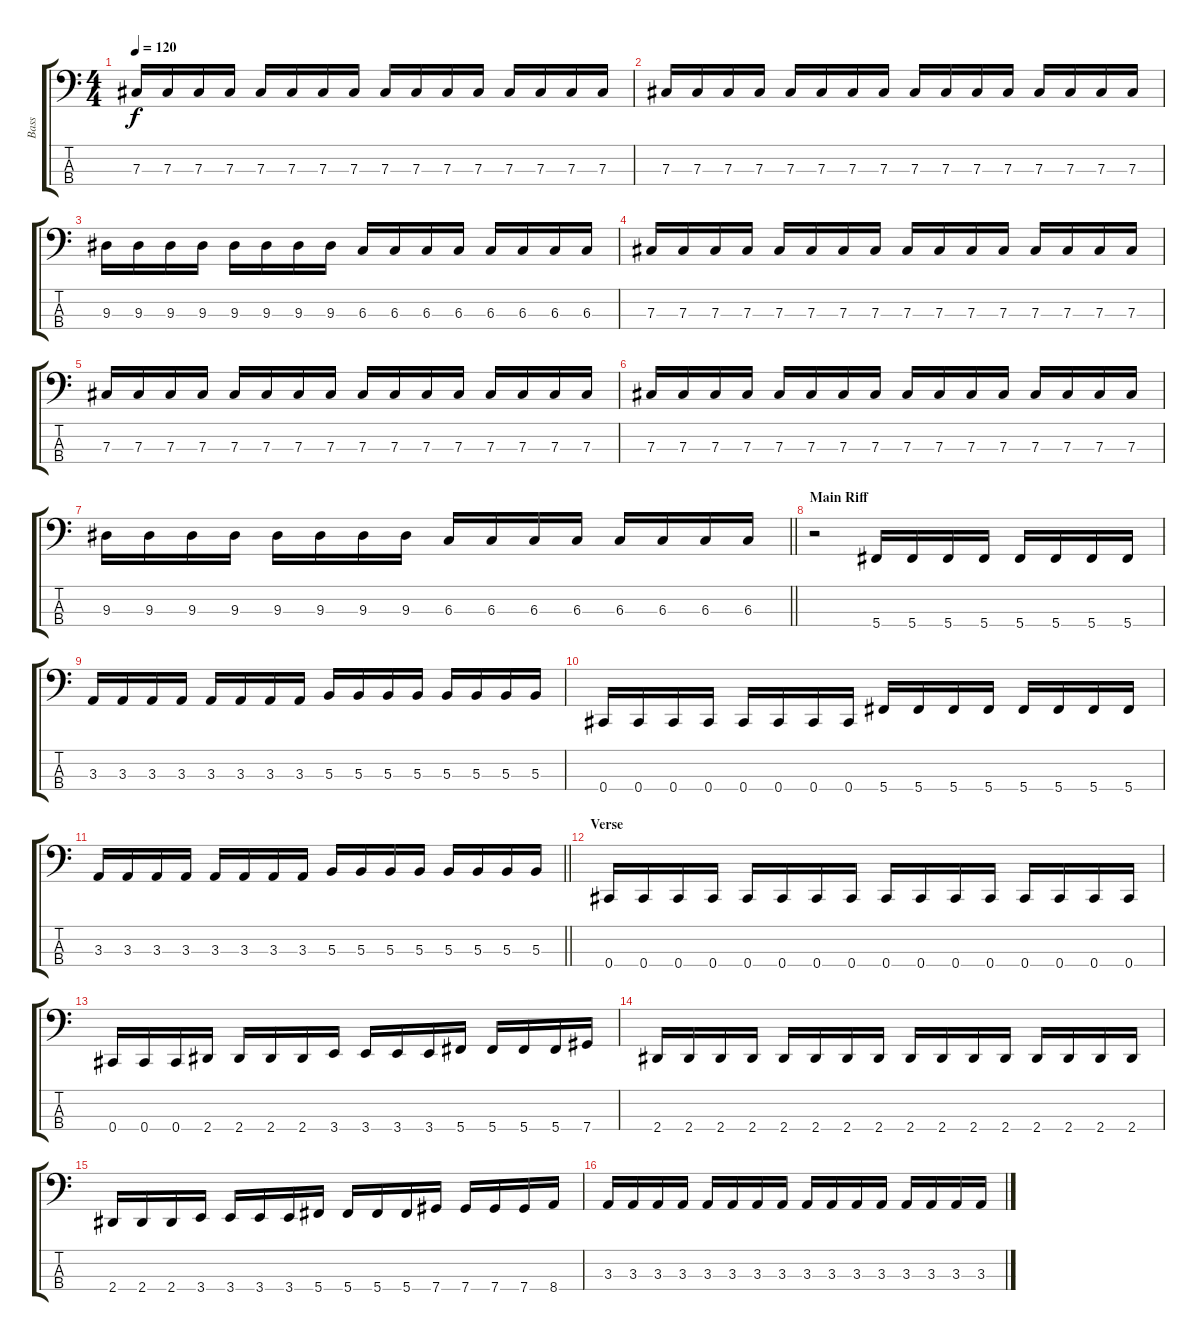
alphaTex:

\track ("Bass" "Bass") {instrument electricbassfinger}
\staff {score tabs}
\tuning (E2 B1 Gb1 Db1) {hide}
\ts (4 4)
\tempo 120
\clef f4
\ks c
7.3.16{dy f} 7.3.16 7.3.16 7.3.16 7.3.16 7.3.16 7.3.16 7.3.16 7.3.16 7.3.16 7.3.16 7.3.16 7.3.16 7.3.16 7.3.16 7.3.16 |
7.3.16 7.3.16 7.3.16 7.3.16 7.3.16 7.3.16 7.3.16 7.3.16 7.3.16 7.3.16 7.3.16 7.3.16 7.3.16 7.3.16 7.3.16 7.3.16 |
9.3.16 9.3.16 9.3.16 9.3.16 9.3.16 9.3.16 9.3.16 9.3.16 6.3.16 6.3.16 6.3.16 6.3.16 6.3.16 6.3.16 6.3.16 6.3.16 |
7.3.16 7.3.16 7.3.16 7.3.16 7.3.16 7.3.16 7.3.16 7.3.16 7.3.16 7.3.16 7.3.16 7.3.16 7.3.16 7.3.16 7.3.16 7.3.16 |
7.3.16 7.3.16 7.3.16 7.3.16 7.3.16 7.3.16 7.3.16 7.3.16 7.3.16 7.3.16 7.3.16 7.3.16 7.3.16 7.3.16 7.3.16 7.3.16 |
7.3.16 7.3.16 7.3.16 7.3.16 7.3.16 7.3.16 7.3.16 7.3.16 7.3.16 7.3.16 7.3.16 7.3.16 7.3.16 7.3.16 7.3.16 7.3.16 |
\barLineRight lightlight
9.3.16 9.3.16 9.3.16 9.3.16 9.3.16 9.3.16 9.3.16 9.3.16 6.3.16 6.3.16 6.3.16 6.3.16 6.3.16 6.3.16 6.3.16 6.3.16 |
\section ("" "Main Riff")
r.2 5.4.16 5.4.16 5.4.16 5.4.16 5.4.16 5.4.16 5.4.16 5.4.16 |
3.3.16 3.3.16 3.3.16 3.3.16 3.3.16 3.3.16 3.3.16 3.3.16 5.3.16 5.3.16 5.3.16 5.3.16 5.3.16 5.3.16 5.3.16 5.3.16 |
0.4.16 0.4.16 0.4.16 0.4.16 0.4.16 0.4.16 0.4.16 0.4.16 5.4.16 5.4.16 5.4.16 5.4.16 5.4.16 5.4.16 5.4.16 5.4.16 |
\barLineRight lightlight
3.3.16 3.3.16 3.3.16 3.3.16 3.3.16 3.3.16 3.3.16 3.3.16 5.3.16 5.3.16 5.3.16 5.3.16 5.3.16 5.3.16 5.3.16 5.3.16 |
\section ("" "Verse")
0.4.16 0.4.16 0.4.16 0.4.16 0.4.16 0.4.16 0.4.16 0.4.16 0.4.16 0.4.16 0.4.16 0.4.16 0.4.16 0.4.16 0.4.16 0.4.16 |
0.4.16 0.4.16 0.4.16 2.4.16 2.4.16 2.4.16 2.4.16 3.4.16 3.4.16 3.4.16 3.4.16 5.4.16 5.4.16 5.4.16 5.4.16 7.4.16 |
2.4.16 2.4.16 2.4.16 2.4.16 2.4.16 2.4.16 2.4.16 2.4.16 2.4.16 2.4.16 2.4.16 2.4.16 2.4.16 2.4.16 2.4.16 2.4.16 |
2.4.16 2.4.16 2.4.16 3.4.16 3.4.16 3.4.16 3.4.16 5.4.16 5.4.16 5.4.16 5.4.16 7.4.16 7.4.16 7.4.16 7.4.16 8.4.16 |
3.3.16 3.3.16 3.3.16 3.3.16 3.3.16 3.3.16 3.3.16 3.3.16 3.3.16 3.3.16 3.3.16 3.3.16 3.3.16 3.3.16 3.3.16 3.3.16
